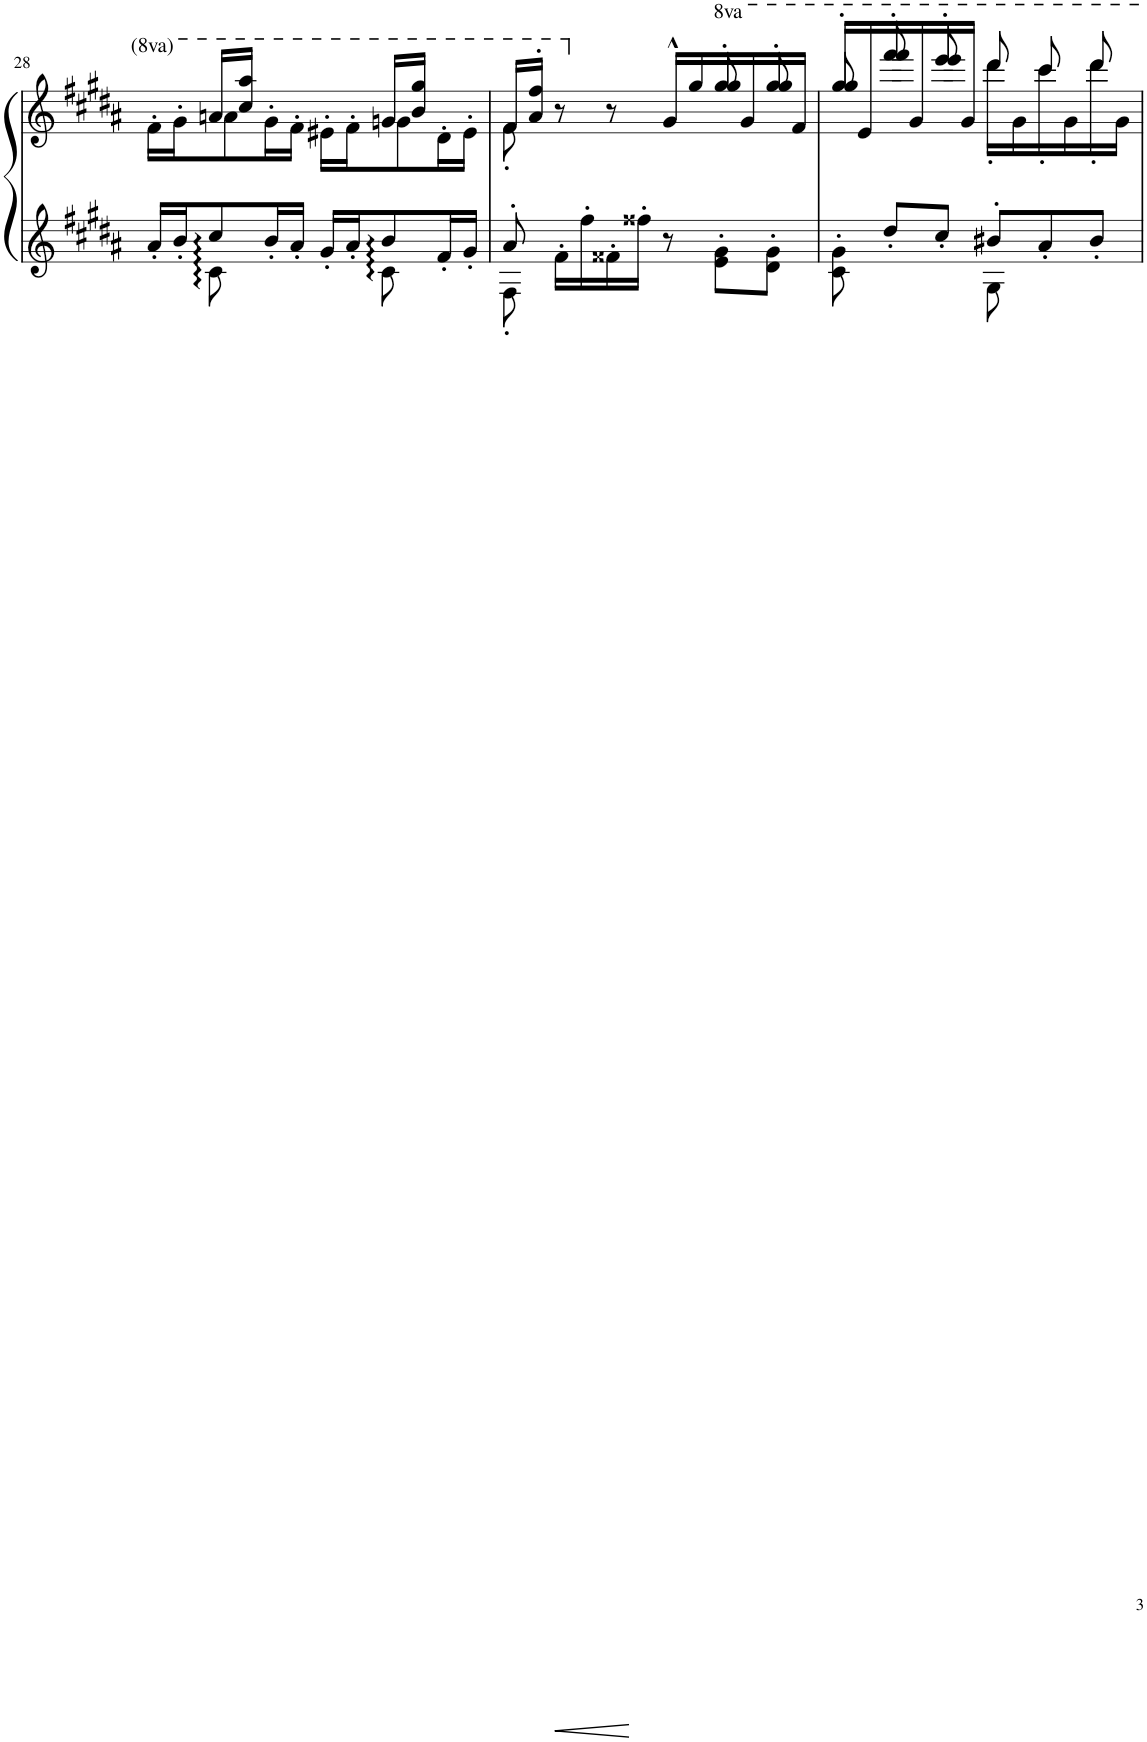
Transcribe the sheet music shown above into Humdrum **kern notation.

**kern	**kern
*part1	*part1
*staff2	*staff1
*I"Piano	*
*I'Pno	*
!!LO:PB:g=z
*clefG2	*clefG2
*k[f#c#g#d#a#]	*k[f#c#g#d#a#]
*M6/8	*M6/8
=28	=28
*^	*^
16a#'/LL	8ryy	16ff#'\LL	8ryy
16b'/J	.	16gg#'\J	.
8cc#/	8c#\	8aa#\	16aan/LL
.	.	.	16ccc#/ 16aaa#/JJ
16b'/L	4ryy	16gg#'\L	4ryy
16a#'/JJ	.	16ff#'\JJ	.
16g#'/LL	.	16ee#X'\LL	.
16a#'/J	.	16ff#'\J	.
8b/	8c#\	8gg#\	16ggn/LL
.	.	.	16bb/ 16ggg#/JJ
16f#'/L	8ryy	16dd#'\L	8ryy
16g#'/JJ	.	16ee#'\JJ	.
=29	=29	=29	=29
8a#'/	8F#'\	8ff#'\	16ff#/LL
.	.	.	16aa#/' 16fff#/'JJ
16f#'\LL	2ryy	8r	4.ryy
16ff#'\	.	.	.
16f##X'\	.	8r	.
16ff##X'\JJ	.	.	.
8r	.	16g#'^^/LL	.
.	.	16gg#'/	.
8e\' 8g#\'L	.	16ggg#'/	8ggg#/
.	.	16gg#'/	.
8d#\' 8g#\'J	8ryy	16ggg#'/	8ggg#/
.	.	16ff#'/JJ	.
=30	=30	=30	=30
8c#\' 8g#\'	4.ryy	16ggg#'/LL	8ggg#/
.	.	16ee'/	.
8dd#'/L	.	16ffff#'/	8ffff#/
.	.	16gg#'/	.
8cc#'/J	.	16eeee'/	8eeee/
.	.	16gg#'/JJ	.
8b#X'/L	8G#\	16dddd#'\LL	8dddd#/
.	.	16gg#'\	.
8a#'/	4ryy	16cccc#'\	8cccc#/
.	.	16gg#'\	.
8b#'/J	.	16dddd#'\	8dddd#/
.	.	16gg#'\JJ	.
*v	*v	*	*
*	*v	*v
=	=
*-	*-
